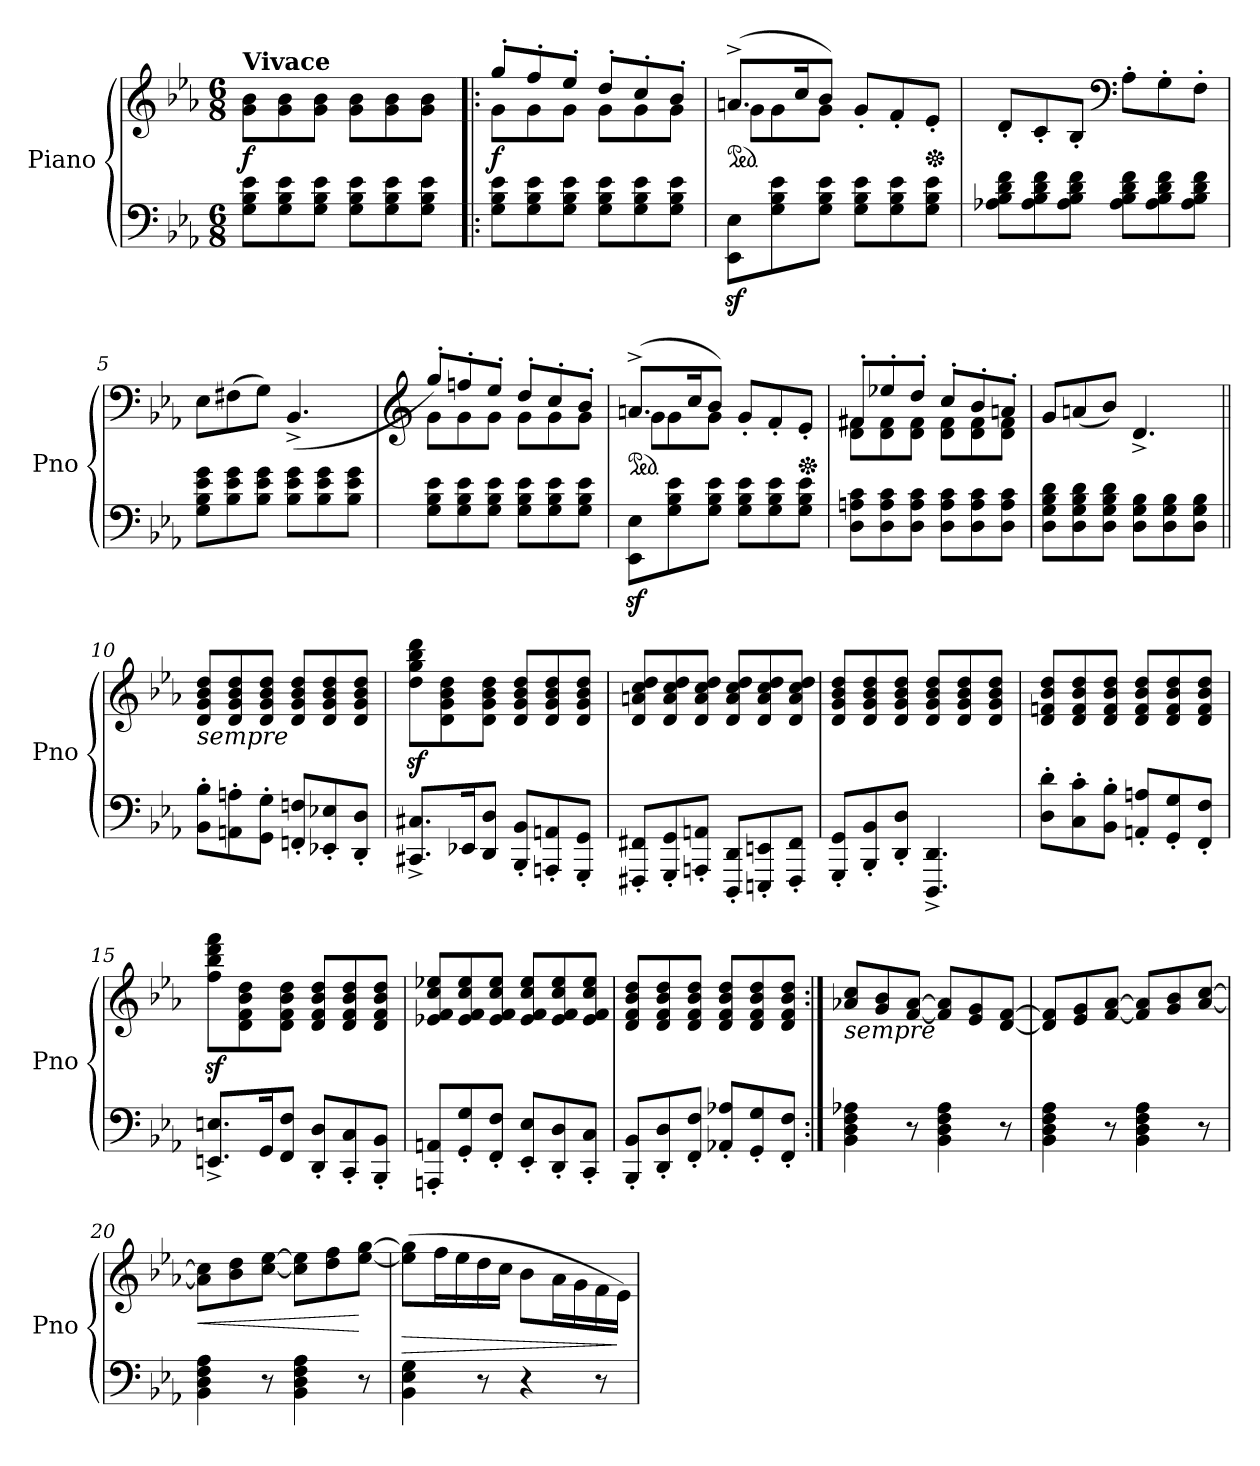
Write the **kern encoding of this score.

**kern	**kern	**dynam
*part1	*part1	*part1
*staff2	*staff1	*staff1/2
*I"Piano	*	*
*I'Pno	*	*
*clefF4	*clefG2	*
*k[b-e-a-]	*k[b-e-a-]	*
*M6/8	*M6/8	*
=1	=1	=1
!	!LO:TX:a:B:t=Vivace	!
!	!	!LO:DY:b
8G\ 8B-\ 8e-\L	8g\ 8b-\L	f
8G\ 8B-\ 8e-\	8g\ 8b-\	.
8G\ 8B-\ 8e-\J	8g\ 8b-\J	.
8G\ 8B-\ 8e-\L	8g\ 8b-\L	.
8G\ 8B-\ 8e-\	8g\ 8b-\	.
8G\ 8B-\ 8e-\J	8g\ 8b-\J	.
=2!|:	=2!|:	=2!|:
*	*^	*
!	!	!	!LO:DY:a=2
8G\ 8B-\ 8e-\L	8gg'/L	8g\L	f
8G\ 8B-\ 8e-\	8ff'/	8g\	.
8G\ 8B-\ 8e-\J	8ee-'/J	8g\J	.
8G\ 8B-\ 8e-\L	8dd'/L	8g\L	.
8G\ 8B-\ 8e-\	8cc'/	8g\	.
8G\ 8B-\ 8e-\J	8b-'/J	8g\J	.
=3	=3	=3	=3
*	*ped	*	*
8EE-\z< 8E-\z<L	(>8.an^/L	8g\L	.
8G\ 8B-\ 8e-\	.	8g\	.
.	16cc/K	.	.
8G\ 8B-\ 8e-\J	8b-/J)	8g\J	.
8G\ 8B-\ 8e-\L	8g'/L	4.ryy	.
8G\ 8B-\ 8e-\	8f'/	.	.
*	*Xped	*	*
8G\ 8B-\ 8e-\J	8e-'/J	.	.
*	*v	*v	*
=4	=4	=4
8A-X\ 8B-\ 8d\ 8f\L	8d'/L	.
8A-\ 8B-\ 8d\ 8f\	8c'/	.
8A-\ 8B-\ 8d\ 8f\J	8B-'/J	.
*	*clefF4	*
8A-\ 8B-\ 8d\ 8f\L	8A-'\L	.
8A-\ 8B-\ 8d\ 8f\	8G'\	.
8A-\ 8B-\ 8d\ 8f\J	8F'\J	.
=5	=5	=5
8G\ 8B-\ 8e-\ 8g\L	8E-\L	.
8B-\ 8e-\ 8g\	(8F#X\	.
8B-\ 8e-\ 8g\J	8G\J)	.
8B-\ 8e-\ 8g\L	(>4.BB-^/	.
8B-\ 8e-\ 8g\	.	.
8B-\ 8e-\ 8g\J	.	.
!!LO:LB:g=z
=6	=6	=6
*	*clefG2	*
*	*^	*
8G\ 8B-\ 8e-\L	8gg'/L)	8g\L	.
8G\ 8B-\ 8e-\	8ffn'/	8g\	.
8G\ 8B-\ 8e-\J	8ee-'/J	8g\J	.
8G\ 8B-\ 8e-\L	8dd'/L	8g\L	.
8G\ 8B-\ 8e-\	8cc'/	8g\	.
8G\ 8B-\ 8e-\J	8b-'/J	8g\J	.
=7	=7	=7	=7
*	*ped	*	*
8EE-\z< 8E-\z<L	(>8.an^/L	8g\L	.
8G\ 8B-\ 8e-\	.	8g\	.
.	16cc/K	.	.
8G\ 8B-\ 8e-\J	8b-/J)	8g\J	.
8G\ 8B-\ 8e-\L	8g'/L	4.ryy	.
8G\ 8B-\ 8e-\	8f'/	.	.
*	*Xped	*	*
8G\ 8B-\ 8e-\J	8e-'/J	.	.
=8	=8	=8	=8
8D\ 8An\ 8c\L	8f#X'/L	8d\ 8f#\L	.
8D\ 8A\ 8c\	8ee-X'/	8d\ 8f#\	.
8D\ 8A\ 8c\J	8dd'/J	8d\ 8f#\J	.
8D\ 8A\ 8c\L	8cc'/L	8d\ 8f#\L	.
8D\ 8A\ 8c\	8b-'/	8d\ 8f#\	.
8D\ 8A\ 8c\J	8an'/J	8d\ 8f#\J	.
*	*v	*v	*
=9	=9	=9
8D\ 8G\ 8B-\ 8d\L	8g/L	.
8D\ 8G\ 8B-\ 8d\	(8an/	.
8D\ 8G\ 8B-\ 8d\J	8b-/J)	.
8D\ 8G\ 8B-\L	4.d^/	.
8D\ 8G\ 8B-\	.	.
8D\ 8G\ 8B-\J	.	.
=10||	=10||	=10||
!	!LO:TX:b:i:t=sempre	!
8BB-\' 8B-\'L	8d/ 8g/ 8b-/ 8dd/L	.
8AAn\' 8An\'	8d/ 8g/ 8b-/ 8dd/	.
8GG\' 8G\'J	8d/ 8g/ 8b-/ 8dd/J	.
8FFn/' 8Fn/'L	8d/ 8g/ 8b-/ 8dd/L	.
8EE-X/' 8E-X/'	8d/ 8g/ 8b-/ 8dd/	.
8DD/' 8D/'J	8d/ 8g/ 8b-/ 8dd/J	.
=11	=11	=11
8.CC#X/^ 8.C#X/^L	8dd\z> 8gg\z> 8bb-\z> 8ddd\z>L	.
.	8d\ 8g\ 8b-\ 8dd\	.
16EE-X/K	.	.
8DD/ 8D/J	8d\ 8g\ 8b-\ 8dd\J	.
8BBB-/' 8BB-/'L	8d/ 8g/ 8b-/ 8dd/L	.
8AAAn/' 8AAn/'	8d/ 8g/ 8b-/ 8dd/	.
8GGG/' 8GG/'J	8d/ 8g/ 8b-/ 8dd/J	.
!!LO:LB:g=z
=12	=12	=12
8FFF#X/' 8FF#X/'L	8d/ 8an/ 8cc/ 8dd/L	.
8GGG/' 8GG/'	8d/ 8a/ 8cc/ 8dd/	.
8AAAn/' 8AAn/'J	8d/ 8a/ 8cc/ 8dd/J	.
8DDD/' 8DD/'L	8d/ 8a/ 8cc/ 8dd/L	.
8EEEn/' 8EEn/'	8d/ 8a/ 8cc/ 8dd/	.
8FFF#/' 8FF#/'J	8d/ 8a/ 8cc/ 8dd/J	.
=13	=13	=13
8GGG/' 8GG/'L	8d/ 8g/ 8b-/ 8dd/L	.
8BBB-/' 8BB-/'	8d/ 8g/ 8b-/ 8dd/	.
8DD/' 8D/'J	8d/ 8g/ 8b-/ 8dd/J	.
4.DDD/^ 4.DD/^	8d/ 8g/ 8b-/ 8dd/L	.
.	8d/ 8g/ 8b-/ 8dd/	.
.	8d/ 8g/ 8b-/ 8dd/J	.
=14	=14	=14
8D\' 8d\'L	8d/ 8fn/ 8b-/ 8dd/L	.
8C\' 8c\'	8d/ 8f/ 8b-/ 8dd/	.
8BB-\' 8B-\'J	8d/ 8f/ 8b-/ 8dd/J	.
8AAn/' 8An/'L	8d/ 8f/ 8b-/ 8dd/L	.
8GG/' 8G/'	8d/ 8f/ 8b-/ 8dd/	.
8FF/' 8F/'J	8d/ 8f/ 8b-/ 8dd/J	.
=15	=15	=15
8.EEn/^ 8.En/^L	8ff\z> 8bb-\z> 8ddd\z> 8fff\z>L	.
.	8d\ 8f\ 8b-\ 8dd\	.
16GG/K	.	.
8FF/ 8F/J	8d\ 8f\ 8b-\ 8dd\J	.
8DD/' 8D/'L	8d/ 8f/ 8b-/ 8dd/L	.
8CC/' 8C/'	8d/ 8f/ 8b-/ 8dd/	.
8BBB-/' 8BB-/'J	8d/ 8f/ 8b-/ 8dd/J	.
=16	=16	=16
8AAAn/' 8AAn/'L	8e-X/ 8f/ 8cc/ 8ee-X/L	.
8GG/' 8G/'	8e-/ 8f/ 8cc/ 8ee-/	.
8FF/' 8F/'J	8e-/ 8f/ 8cc/ 8ee-/J	.
8EE-/' 8E-/'L	8e-/ 8f/ 8cc/ 8ee-/L	.
8DD/' 8D/'	8e-/ 8f/ 8cc/ 8ee-/	.
8CC/' 8C/'J	8e-/ 8f/ 8cc/ 8ee-/J	.
=17	=17	=17
8BBB-/' 8BB-/'L	8d/ 8f/ 8b-/ 8dd/L	.
8DD/' 8D/'	8d/ 8f/ 8b-/ 8dd/	.
8FF/' 8F/'J	8d/ 8f/ 8b-/ 8dd/J	.
8AA-X/' 8A-X/'L	8d/ 8f/ 8b-/ 8dd/L	.
8GG/' 8G/'	8d/ 8f/ 8b-/ 8dd/	.
8FF/' 8F/'J	8d/ 8f/ 8b-/ 8dd/J	.
!!LO:LB:g=z
=18:|!	=18:|!	=18:|!
!	!LO:TX:b:i:t=sempre	!
!	!	!LO:DY:b=2
4BB-\ 4D\ 4F\ 4A-X\	8a-X/ 8cc/L	other-dynamics
.	8g/ 8b-/	.
8r	[8f/ [8a-/J	.
4BB-\ 4D\ 4F\ 4A-\	8f/] 8a-/]L	.
.	8e-/ 8g/	.
8r	[8d/ [8f/J	.
=19	=19	=19
4BB-\ 4D\ 4F\ 4A-\	8d/] 8f/]L	.
.	8e-/ 8g/	.
8r	[8f/ [8a-/J	.
4BB-\ 4D\ 4F\ 4A-\	8f/] 8a-/]L	.
.	8g/ 8b-/	.
8r	[8a-/ [8cc/J	.
=20	=20	=20
!	!	!LO:HP:b
4BB-\ 4D\ 4F\ 4A-\	8a-\] 8cc\]L	<
.	8b-\ 8dd\	.
8r	[8cc\ [8ee-\J	.
4BB-\ 4D\ 4F\ 4A-\	8cc\] 8ee-\]L	.
.	8dd\ 8ff\	.
8r	[8ee-\ [8gg\J	[
=21	=21	=21
!	!	!LO:HP:b
4BB-\ 4E-\ 4G\	(8ee-\] 8gg\]L	>
.	16ff\L	.
.	16ee-\	.
8r	16dd\	.
.	16cc\JJ	.
4r	8b-\L	.
.	16a-\L	.
.	16g\	.
8r	16f\	.
.	16e-\JJ)	]
=	=	=
*-	*-	*-
